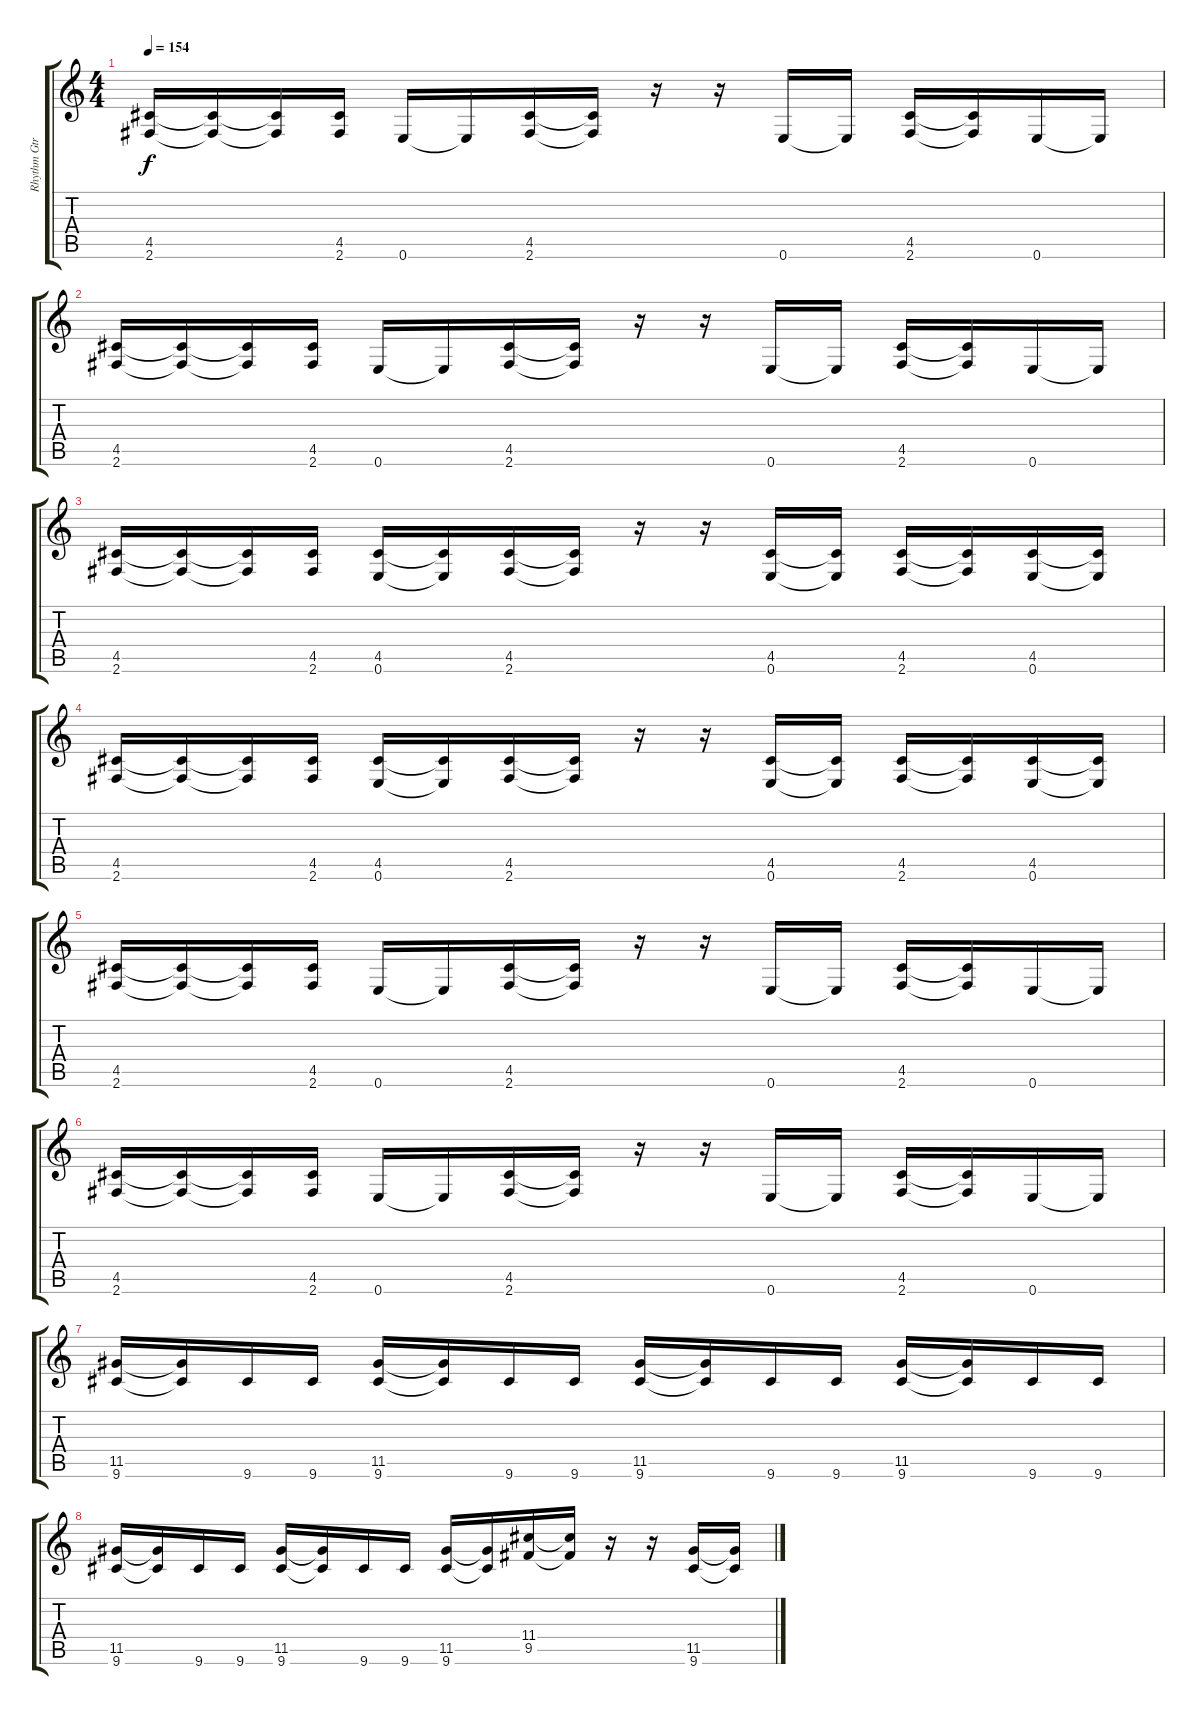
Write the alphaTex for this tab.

\track ("Rhythm Gtr" "Rhythm Gtr") {instrument overdrivenguitar}
\staff {score tabs}
\tuning (E4 B3 G3 D3 A2 E2) {hide}
\ts (4 4)
\tempo 154
\clef g2
\ks c
(4.5 2.6).16{dy f} (4.5{t} 2.6{t}).16 (4.5{t} 2.6{t}).16 (4.5 2.6).16 0.6.16 0.6{t}.16 (4.5 2.6).16 (4.5{t} 2.6{t}).16 r.16 r.16 0.6.16 0.6{t}.16 (4.5 2.6).16 (4.5{t} 2.6{t}).16 0.6.16 0.6{t}.16 |
(4.5 2.6).16 (4.5{t} 2.6{t}).16 (4.5{t} 2.6{t}).16 (4.5 2.6).16 0.6.16 0.6{t}.16 (4.5 2.6).16 (4.5{t} 2.6{t}).16 r.16 r.16 0.6.16 0.6{t}.16 (4.5 2.6).16 (4.5{t} 2.6{t}).16 0.6.16 0.6{t}.16 |
(4.5 2.6).16 (4.5{t} 2.6{t}).16 (4.5{t} 2.6{t}).16 (4.5 2.6).16 (4.5 0.6).16 (4.5{t} 0.6{t}).16 (4.5 2.6).16 (4.5{t} 2.6{t}).16 r.16 r.16 (4.5 0.6).16 (4.5{t} 0.6{t}).16 (4.5 2.6).16 (4.5{t} 2.6{t}).16 (4.5 0.6).16 (4.5{t} 0.6{t}).16 |
(4.5 2.6).16 (4.5{t} 2.6{t}).16 (4.5{t} 2.6{t}).16 (4.5 2.6).16 (4.5 0.6).16 (4.5{t} 0.6{t}).16 (4.5 2.6).16 (4.5{t} 2.6{t}).16 r.16 r.16 (4.5 0.6).16 (4.5{t} 0.6{t}).16 (4.5 2.6).16 (4.5{t} 2.6{t}).16 (4.5 0.6).16 (4.5{t} 0.6{t}).16 |
(4.5 2.6).16 (4.5{t} 2.6{t}).16 (4.5{t} 2.6{t}).16 (4.5 2.6).16 0.6.16 0.6{t}.16 (4.5 2.6).16 (4.5{t} 2.6{t}).16 r.16 r.16 0.6.16 0.6{t}.16 (4.5 2.6).16 (4.5{t} 2.6{t}).16 0.6.16 0.6{t}.16 |
(4.5 2.6).16 (4.5{t} 2.6{t}).16 (4.5{t} 2.6{t}).16 (4.5 2.6).16 0.6.16 0.6{t}.16 (4.5 2.6).16 (4.5{t} 2.6{t}).16 r.16 r.16 0.6.16 0.6{t}.16 (4.5 2.6).16 (4.5{t} 2.6{t}).16 0.6.16 0.6{t}.16 |
(11.5 9.6).16 (11.5{t} 9.6{t}).16 9.6.16 9.6.16 (11.5 9.6).16 (11.5{t} 9.6{t}).16 9.6.16 9.6.16 (11.5 9.6).16 (11.5{t} 9.6{t}).16 9.6.16 9.6.16 (11.5 9.6).16 (11.5{t} 9.6{t}).16 9.6.16 9.6.16 |
(11.5 9.6).16 (11.5{t} 9.6{t}).16 9.6.16 9.6.16 (11.5 9.6).16 (11.5{t} 9.6{t}).16 9.6.16 9.6.16 (11.5 9.6).16 (11.5{t} 9.6{t}).16 (11.4 9.5).16 (11.4{t} 9.5{t}).16 r.16 r.16 (11.5 9.6).16 (11.5{t} 9.6{t}).16
